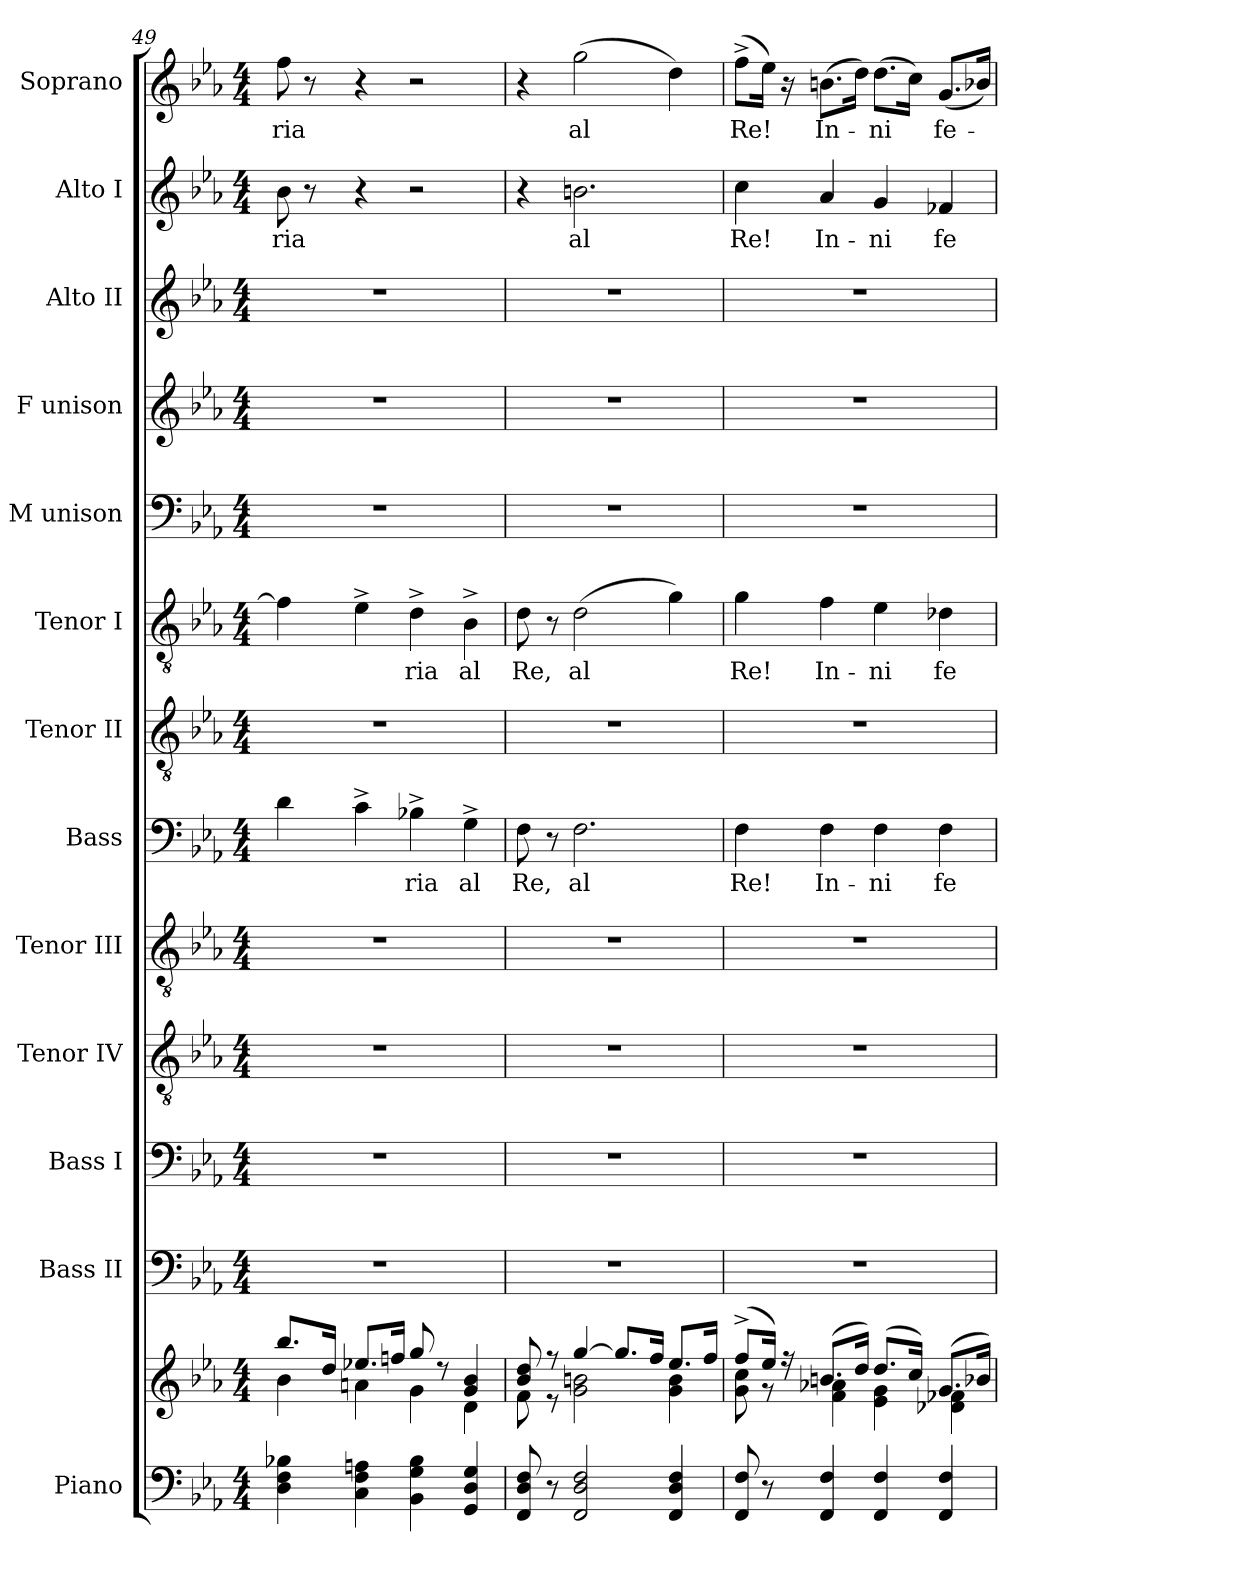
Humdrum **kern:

**kern	**kern	**kern	**kern	**kern	**kern	**kern	**text	**kern	**kern	**text	**kern	**kern	**kern	**kern	**text	**kern	**text
*part13	*part13	*part12	*part11	*part10	*part9	*part8	*part8	*part7	*part6	*part6	*part5	*part4	*part3	*part2	*part2	*part1	*part1
*staff14	*staff13	*staff12	*staff11	*staff10	*staff9	*staff8	*staff8	*staff7	*staff6	*staff6	*staff5	*staff4	*staff3	*staff2	*staff2	*staff1	*staff1
*I"Piano	*	*I"Bass II	*I"Bass I	*I"Tenor IV	*I"Tenor III	*I"Bass	*	*I"Tenor II	*I"Tenor I	*	*I"M unison	*I"F unison	*I"Alto II	*I"Alto I	*	*I"Soprano	*
*I'Pno.	*	*I'B.II	*I'B.I	*I'T.IV	*I'T.III	*I'B.	*	*I'T.II	*I'T.I	*	*I'M.u.	*I'F.u.	*I'A.II	*I'A.I	*	*I'S.	*
*clefF4	*clefG2	*clefF4	*clefF4	*clefGv2	*clefGv2	*clefF4	*	*clefGv2	*clefGv2	*	*clefF4	*clefG2	*clefG2	*clefG2	*	*clefG2	*
*k[b-e-a-]	*k[b-e-a-]	*k[b-e-a-]	*k[b-e-a-]	*k[b-e-a-]	*k[b-e-a-]	*k[b-e-a-]	*	*k[b-e-a-]	*k[b-e-a-]	*	*k[b-e-a-]	*k[b-e-a-]	*k[b-e-a-]	*k[b-e-a-]	*	*k[b-e-a-]	*
*M4/4	*M4/4	*M4/4	*M4/4	*M4/4	*M4/4	*M4/4	*	*M4/4	*M4/4	*	*M4/4	*M4/4	*M4/4	*M4/4	*	*M4/4	*
=49	=49	=49	=49	=49	=49	=49	=49	=49	=49	=49	=49	=49	=49	=49	=49	=49	=49
*	*^	*	*	*	*	*	*	*	*	*	*	*	*	*	*	*	*
!	!	!	!	!	!	!	!	!	!	!	!	!	!	!	!	!LO:LY:b	!	!LO:LY:b
4D\ 4F\ 4B-X\	8.bb-/L	4b-\	1r	1r	1r	1r	4d\	.	1r	4f\]	.	1r	1r	1r	8b-\	-ria	8ff\	-ria
.	.	.	.	.	.	.	.	.	.	.	.	.	.	.	8r	.	8r	.
.	16dd/Jk	.	.	.	.	.	.	.	.	.	.	.	.	.	.	.	.	.
4C\ 4F\ 4An\	8.ee-X/L	4an\	.	.	.	.	4c^\	.	.	4e-^\	.	.	.	.	4r	.	4r	.
.	16ffn/Jk	.	.	.	.	.	.	.	.	.	.	.	.	.	.	.	.	.
!	!	!	!	!	!	!	!	!LO:LY:b	!	!	!LO:LY:b	!	!	!	!	!	!	!
4BB-\ 4G\ 4B-\	8gg/	4g\	.	.	.	.	4B-X^\	-ria	.	4d^\	-ria	.	.	.	2r	.	2r	.
.	8r	.	.	.	.	.	.	.	.	.	.	.	.	.	.	.	.	.
!	!	!	!	!	!	!	!	!LO:LY:b	!	!	!LO:LY:b	!	!	!	!	!	!	!
4GG/ 4D/ 4G/	4g/ 4b-/	4d\	.	.	.	.	4G^\	al	.	4B-^\	al	.	.	.	.	.	.	.
=50	=50	=50	=50	=50	=50	=50	=50	=50	=50	=50	=50	=50	=50	=50	=50	=50	=50	=50
!	!	!	!	!	!	!	!	!LO:LY:b	!	!	!LO:LY:b	!	!	!	!	!	!	!
8FF/ 8D/ 8F/	8b-/ 8dd/	8f\	1r	1r	1r	1r	8F\	Re,	1r	8d\	Re,	1r	1r	1r	4r	.	4r	.
8r	8r	8r	.	.	.	.	8r	.	.	8r	.	.	.	.	.	.	.	.
!	!	!	!	!	!	!	!	!LO:LY:b	!	!	!LO:LY:b	!	!	!	!	!LO:LY:b	!	!LO:LY:b
2FF/ 2D/ 2F/	[4gg/	2g\ 2bn\	.	.	.	.	2.F\	al	.	(>2d\	al	.	.	.	2.bn\	al	(>2gg\	al
.	8.gg/L]	.	.	.	.	.	.	.	.	.	.	.	.	.	.	.	.	.
.	16ff/Jk	.	.	.	.	.	.	.	.	.	.	.	.	.	.	.	.	.
4FF/ 4D/ 4F/	8.ee-/L	4g\ 4b\	.	.	.	.	.	.	.	4g\)	.	.	.	.	.	.	4dd\)	.
.	16ff/Jk	.	.	.	.	.	.	.	.	.	.	.	.	.	.	.	.	.
!!LO:PB:g=z
=51	=51	=51	=51	=51	=51	=51	=51	=51	=51	=51	=51	=51	=51	=51	=51	=51	=51	=51
!	!	!	!	!	!	!	!	!LO:LY:b	!	!	!LO:LY:b	!	!	!	!	!LO:LY:b	!	!LO:LY:b
8FF/ 8F/	(>8ff^/L	8g\ 8cc\	1r	1r	1r	1r	4F\	Re!	1r	4g\	Re!	1r	1r	1r	4cc\	Re!	(>8ff^\L	Re!
8r	16ee-/Jk)	8r	.	.	.	.	.	.	.	.	.	.	.	.	.	.	16ee-\Jk)	.
.	16r	.	.	.	.	.	.	.	.	.	.	.	.	.	.	.	16r	.
!	!	!	!	!	!	!	!	!LO:LY:b	!	!	!LO:LY:b	!	!	!	!	!LO:LY:b	!	!LO:LY:b
4FF/ 4F/	(>8.bn/L	4f\ 4a-X\	.	.	.	.	4F\	In-	.	4f\	In-	.	.	.	4a-/	In-	(>8.bn\L	In-
.	16dd/Jk)	.	.	.	.	.	.	.	.	.	.	.	.	.	.	.	16dd\Jk)	.
!	!	!	!	!	!	!	!	!LO:LY:b	!	!	!LO:LY:b	!	!	!	!	!LO:LY:b	!	!LO:LY:b
4FF/ 4F/	(>8.dd/L	4e-\ 4g\	.	.	.	.	4F\	-ni	.	4e-\	-ni	.	.	.	4g/	-ni	(>8.dd\L	-ni
.	16cc/Jk)	.	.	.	.	.	.	.	.	.	.	.	.	.	.	.	16cc\Jk)	.
!	!	!	!	!	!	!	!	!LO:LY:b	!	!	!LO:LY:b	!	!	!	!	!LO:LY:b	!	!LO:LY:b
4FF/ 4F/	(>8.g/L	4d-X\ 4f-X\	.	.	.	.	4F\	fe-	.	4d-X\	fe-	.	.	.	4f-X/	fe	(<8.g/L	fe-
.	16b-X/Jk)	.	.	.	.	.	.	.	.	.	.	.	.	.	.	.	16b-X/Jk)	.
*	*v	*v	*	*	*	*	*	*	*	*	*	*	*	*	*	*	*	*
=	=	=	=	=	=	=	=	=	=	=	=	=	=	=	=	=	=
*-	*-	*-	*-	*-	*-	*-	*-	*-	*-	*-	*-	*-	*-	*-	*-	*-	*-
